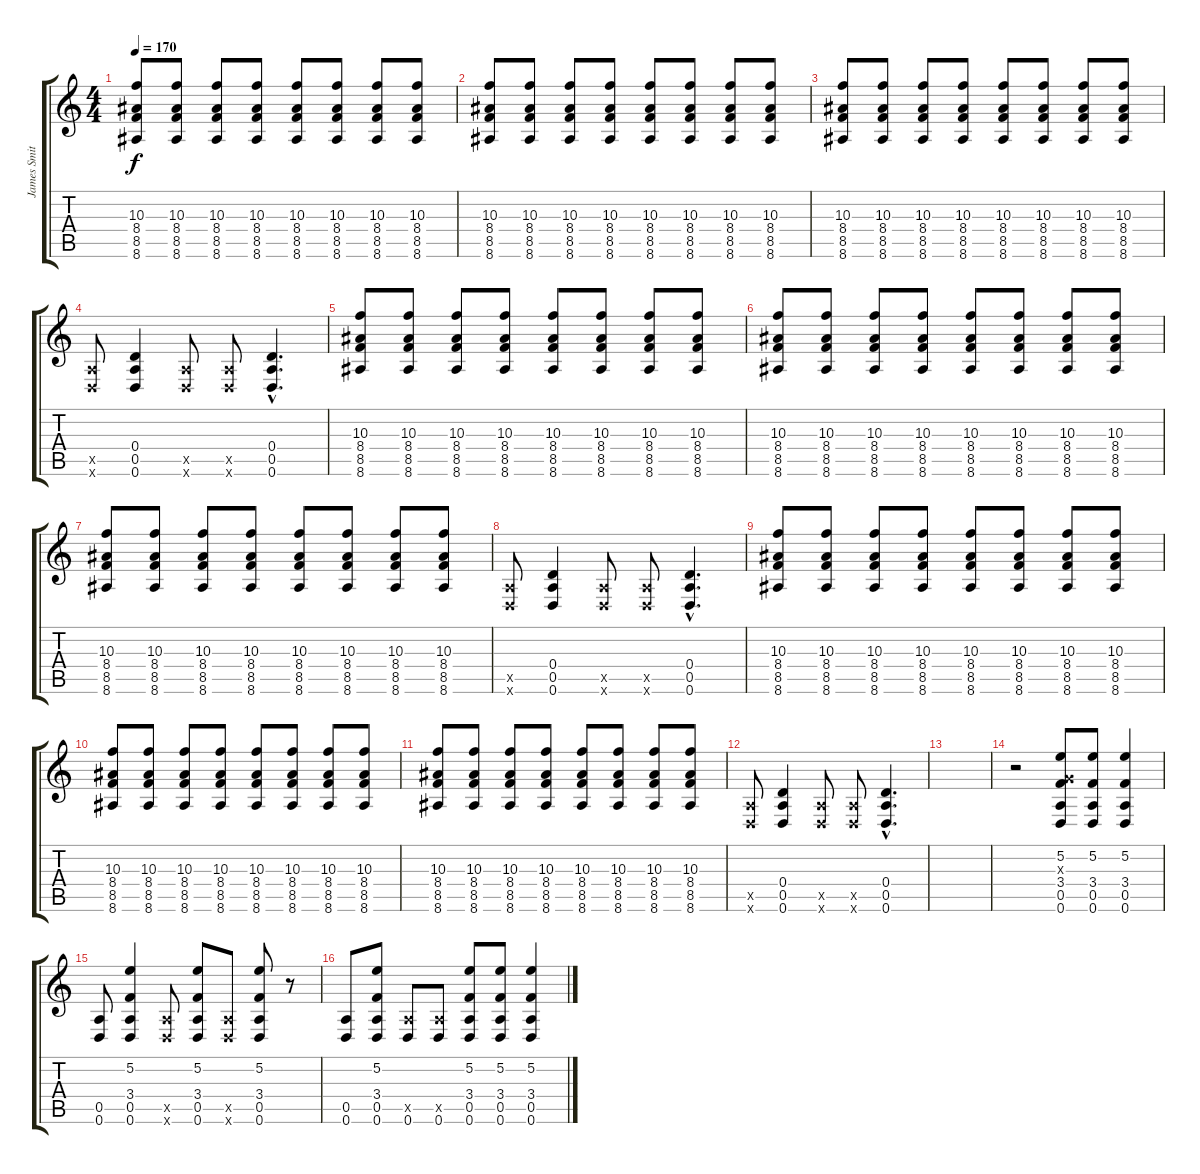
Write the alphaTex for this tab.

\track ("James Smith" "James Smit") {instrument distortionguitar}
\staff {score tabs}
\tuning (E4 B3 G3 D3 A2 D2) {hide}
\ts (4 4)
\tempo 170
\clef g2
\ks c
(10.3 8.4 8.5 8.6).8{dy f} (10.3 8.4 8.5 8.6).8 (10.3 8.4 8.5 8.6).8 (10.3 8.4 8.5 8.6).8 (10.3 8.4 8.5 8.6).8 (10.3 8.4 8.5 8.6).8 (10.3 8.4 8.5 8.6).8 (10.3 8.4 8.5 8.6).8 |
(10.3 8.4 8.5 8.6).8 (10.3 8.4 8.5 8.6).8 (10.3 8.4 8.5 8.6).8 (10.3 8.4 8.5 8.6).8 (10.3 8.4 8.5 8.6).8 (10.3 8.4 8.5 8.6).8 (10.3 8.4 8.5 8.6).8 (10.3 8.4 8.5 8.6).8 |
(10.3 8.4 8.5 8.6).8 (10.3 8.4 8.5 8.6).8 (10.3 8.4 8.5 8.6).8 (10.3 8.4 8.5 8.6).8 (10.3 8.4 8.5 8.6).8 (10.3 8.4 8.5 8.6).8 (10.3 8.4 8.5 8.6).8 (10.3 8.4 8.5 8.6).8 |
(0.5{x} 0.6{x}).8 (0.4 0.5 0.6).4 (0.5{x} 0.6{x}).8 (0.5{x} 0.6{x}).8 (0.4{hac} 0.5{hac} 0.6{hac}).4{d} |
(10.3 8.4 8.5 8.6).8 (10.3 8.4 8.5 8.6).8 (10.3 8.4 8.5 8.6).8 (10.3 8.4 8.5 8.6).8 (10.3 8.4 8.5 8.6).8 (10.3 8.4 8.5 8.6).8 (10.3 8.4 8.5 8.6).8 (10.3 8.4 8.5 8.6).8 |
(10.3 8.4 8.5 8.6).8 (10.3 8.4 8.5 8.6).8 (10.3 8.4 8.5 8.6).8 (10.3 8.4 8.5 8.6).8 (10.3 8.4 8.5 8.6).8 (10.3 8.4 8.5 8.6).8 (10.3 8.4 8.5 8.6).8 (10.3 8.4 8.5 8.6).8 |
(10.3 8.4 8.5 8.6).8 (10.3 8.4 8.5 8.6).8 (10.3 8.4 8.5 8.6).8 (10.3 8.4 8.5 8.6).8 (10.3 8.4 8.5 8.6).8 (10.3 8.4 8.5 8.6).8 (10.3 8.4 8.5 8.6).8 (10.3 8.4 8.5 8.6).8 |
(0.5{x} 0.6{x}).8 (0.4 0.5 0.6).4 (0.5{x} 0.6{x}).8 (0.5{x} 0.6{x}).8 (0.4{hac} 0.5{hac} 0.6{hac}).4{d} |
(10.3 8.4 8.5 8.6).8 (10.3 8.4 8.5 8.6).8 (10.3 8.4 8.5 8.6).8 (10.3 8.4 8.5 8.6).8 (10.3 8.4 8.5 8.6).8 (10.3 8.4 8.5 8.6).8 (10.3 8.4 8.5 8.6).8 (10.3 8.4 8.5 8.6).8 |
(10.3 8.4 8.5 8.6).8 (10.3 8.4 8.5 8.6).8 (10.3 8.4 8.5 8.6).8 (10.3 8.4 8.5 8.6).8 (10.3 8.4 8.5 8.6).8 (10.3 8.4 8.5 8.6).8 (10.3 8.4 8.5 8.6).8 (10.3 8.4 8.5 8.6).8 |
(10.3 8.4 8.5 8.6).8 (10.3 8.4 8.5 8.6).8 (10.3 8.4 8.5 8.6).8 (10.3 8.4 8.5 8.6).8 (10.3 8.4 8.5 8.6).8 (10.3 8.4 8.5 8.6).8 (10.3 8.4 8.5 8.6).8 (10.3 8.4 8.5 8.6).8 |
(0.5{x} 0.6{x}).8 (0.4 0.5 0.6).4 (0.5{x} 0.6{x}).8 (0.5{x} 0.6{x}).8 (0.4{hac} 0.5{hac} 0.6{hac}).4{d} |
|
r.2 (5.2 0.3{x} 3.4 0.5 0.6).8 (5.2 3.4 0.5 0.6).8 (5.2 3.4 0.5 0.6).4 |
(0.5 0.6).8 (5.2 3.4 0.5 0.6).4 (0.5{x} 0.6{x}).8 (5.2 3.4 0.5 0.6).8 (0.5{x} 0.6{x}).8 (5.2 3.4 0.5 0.6).8 r.8 |
(0.5 0.6).8 (5.2 3.4 0.5 0.6).8 (0.5{x} 0.6).8 (0.5{x} 0.6).8 (5.2 3.4 0.5 0.6).8 (5.2 3.4 0.5 0.6).8 (5.2 3.4 0.5 0.6).4
